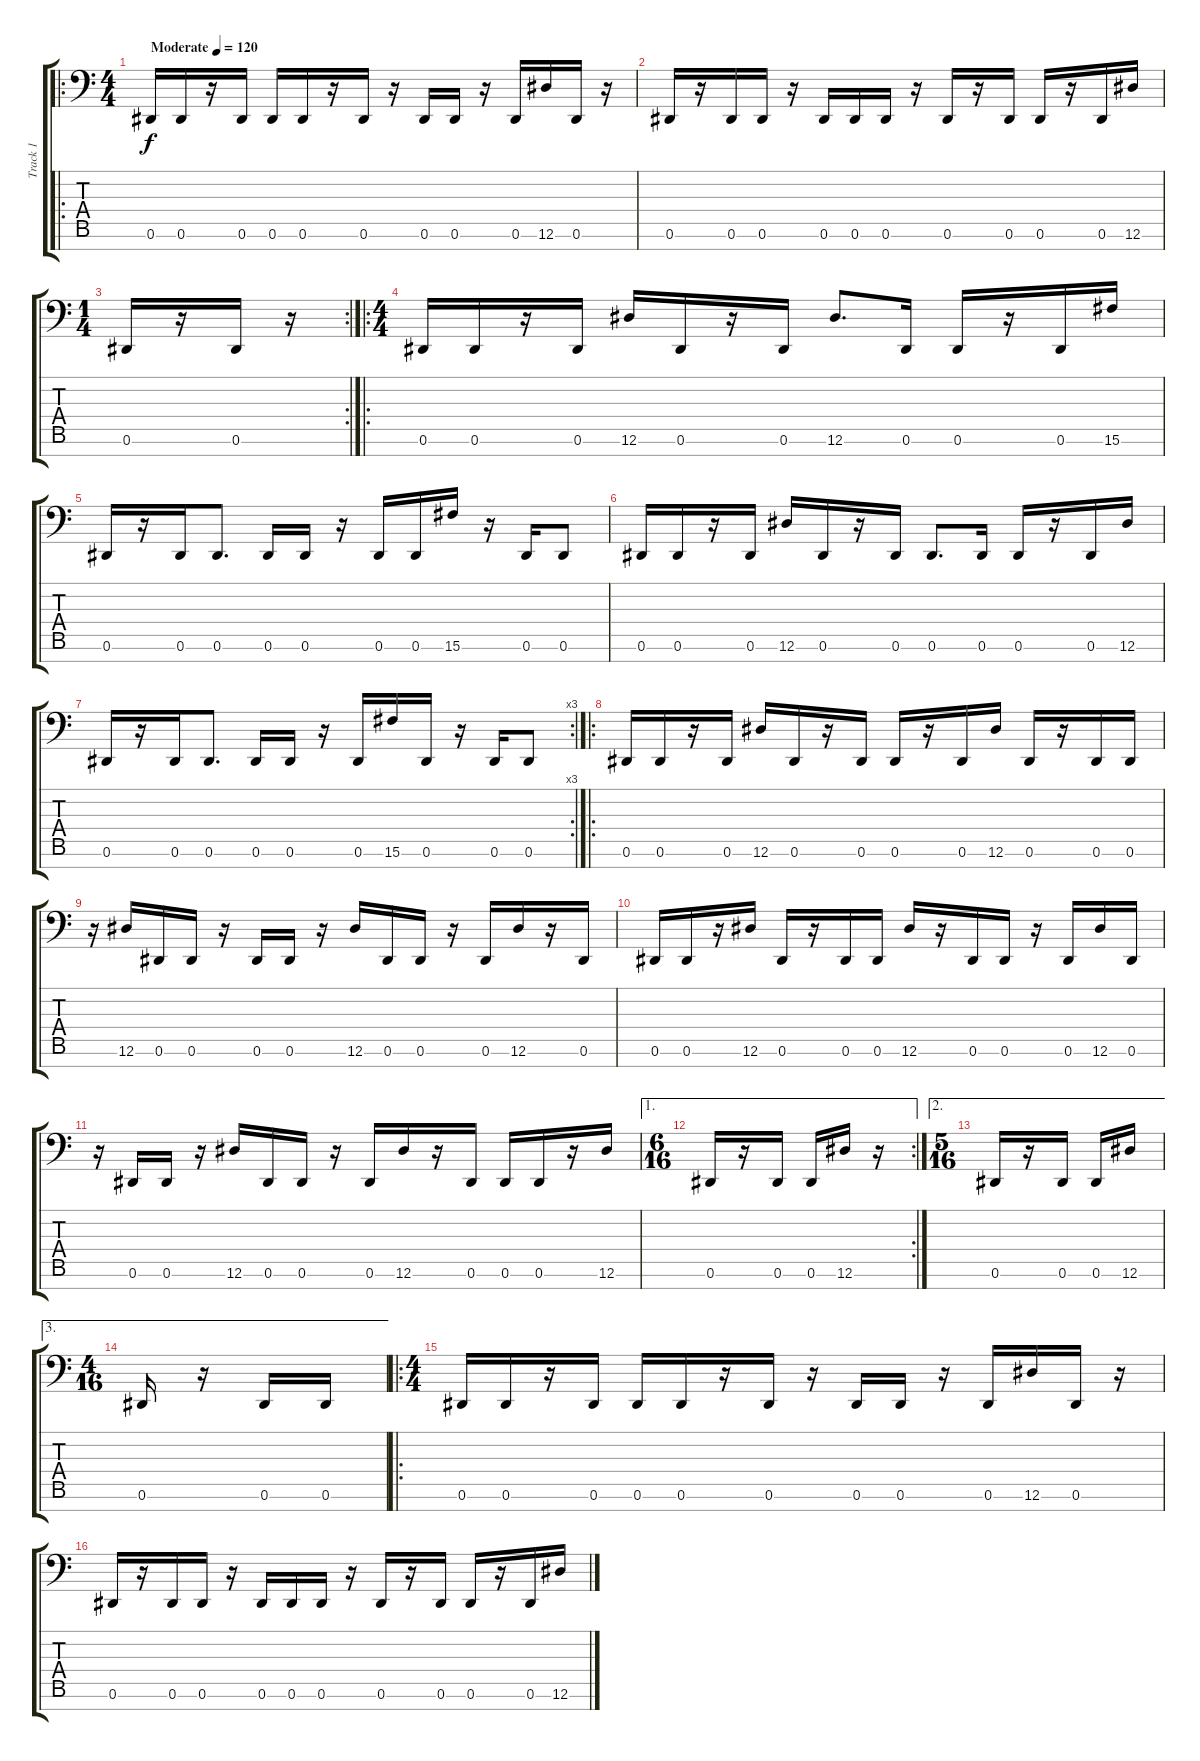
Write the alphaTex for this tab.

\track ("Track 1" "Track 1") {instrument acousticgrandpiano}
\staff {score tabs}
\tuning (Eb4 Bb3 Gb3 Db3 Ab2 Eb2 Bb1) {hide}
\ro
\ts (4 4)
\tempo (120 "Moderate")
\clef f4
\ks c
0.6.16{dy f instrument acousticgrandpiano} 0.6.16 r.16 0.6.16 0.6.16 0.6.16 r.16 0.6.16 r.16 0.6.16 0.6.16 r.16 0.6.16 12.6.16 0.6.16 r.16 |
0.6.16 r.16 0.6.16 0.6.16 r.16 0.6.16 0.6.16 0.6.16 r.16 0.6.16 r.16 0.6.16 0.6.16 r.16 0.6.16 12.6.16 |
\rc 2
\ts (1 4)
0.6.16 r.16 0.6.16 r.16 |
\ro
\ts (4 4)
0.6.16 0.6.16 r.16 0.6.16 12.6.16 0.6.16 r.16 0.6.16 12.6.8{d} 0.6.16 0.6.16 r.16 0.6.16 15.6.16 |
0.6.16 r.16 0.6.16 0.6.8{d} 0.6.16 0.6.16 r.16 0.6.16 0.6.16 15.6.16 r.16 0.6.16 0.6.8 |
0.6.16 0.6.16 r.16 0.6.16 12.6.16 0.6.16 r.16 0.6.16 0.6.8{d} 0.6.16 0.6.16 r.16 0.6.16 12.6.16 |
\rc 3
0.6.16 r.16 0.6.16 0.6.8{d} 0.6.16 0.6.16 r.16 0.6.16 15.6.16 0.6.16 r.16 0.6.16 0.6.8 |
\ro
0.6.16 0.6.16 r.16 0.6.16 12.6.16 0.6.16 r.16 0.6.16 0.6.16 r.16 0.6.16 12.6.16 0.6.16 r.16 0.6.16 0.6.16 |
r.16 12.6.16 0.6.16 0.6.16 r.16 0.6.16 0.6.16 r.16 12.6.16 0.6.16 0.6.16 r.16 0.6.16 12.6.16 r.16 0.6.16 |
0.6.16 0.6.16 r.16 12.6.16 0.6.16 r.16 0.6.16 0.6.16 12.6.16 r.16 0.6.16 0.6.16 r.16 0.6.16 12.6.16 0.6.16 |
r.16 0.6.16 0.6.16 r.16 12.6.16 0.6.16 0.6.16 r.16 0.6.16 12.6.16 r.16 0.6.16 0.6.16 0.6.16 r.16 12.6.16 |
\ae 1
\rc 2
\ts (6 16)
0.6.16 r.16 0.6.16 0.6.16 12.6.16 r.16 |
\ae 2
\ts (5 16)
0.6.16 r.16 0.6.16 0.6.16 12.6.16 |
\ae 3
\ts (4 16)
0.6.16 r.16 0.6.16 0.6.16 |
\ro
\ts (4 4)
0.6.16 0.6.16 r.16 0.6.16 0.6.16 0.6.16 r.16 0.6.16 r.16 0.6.16 0.6.16 r.16 0.6.16 12.6.16 0.6.16 r.16 |
0.6.16 r.16 0.6.16 0.6.16 r.16 0.6.16 0.6.16 0.6.16 r.16 0.6.16 r.16 0.6.16 0.6.16 r.16 0.6.16 12.6.16
